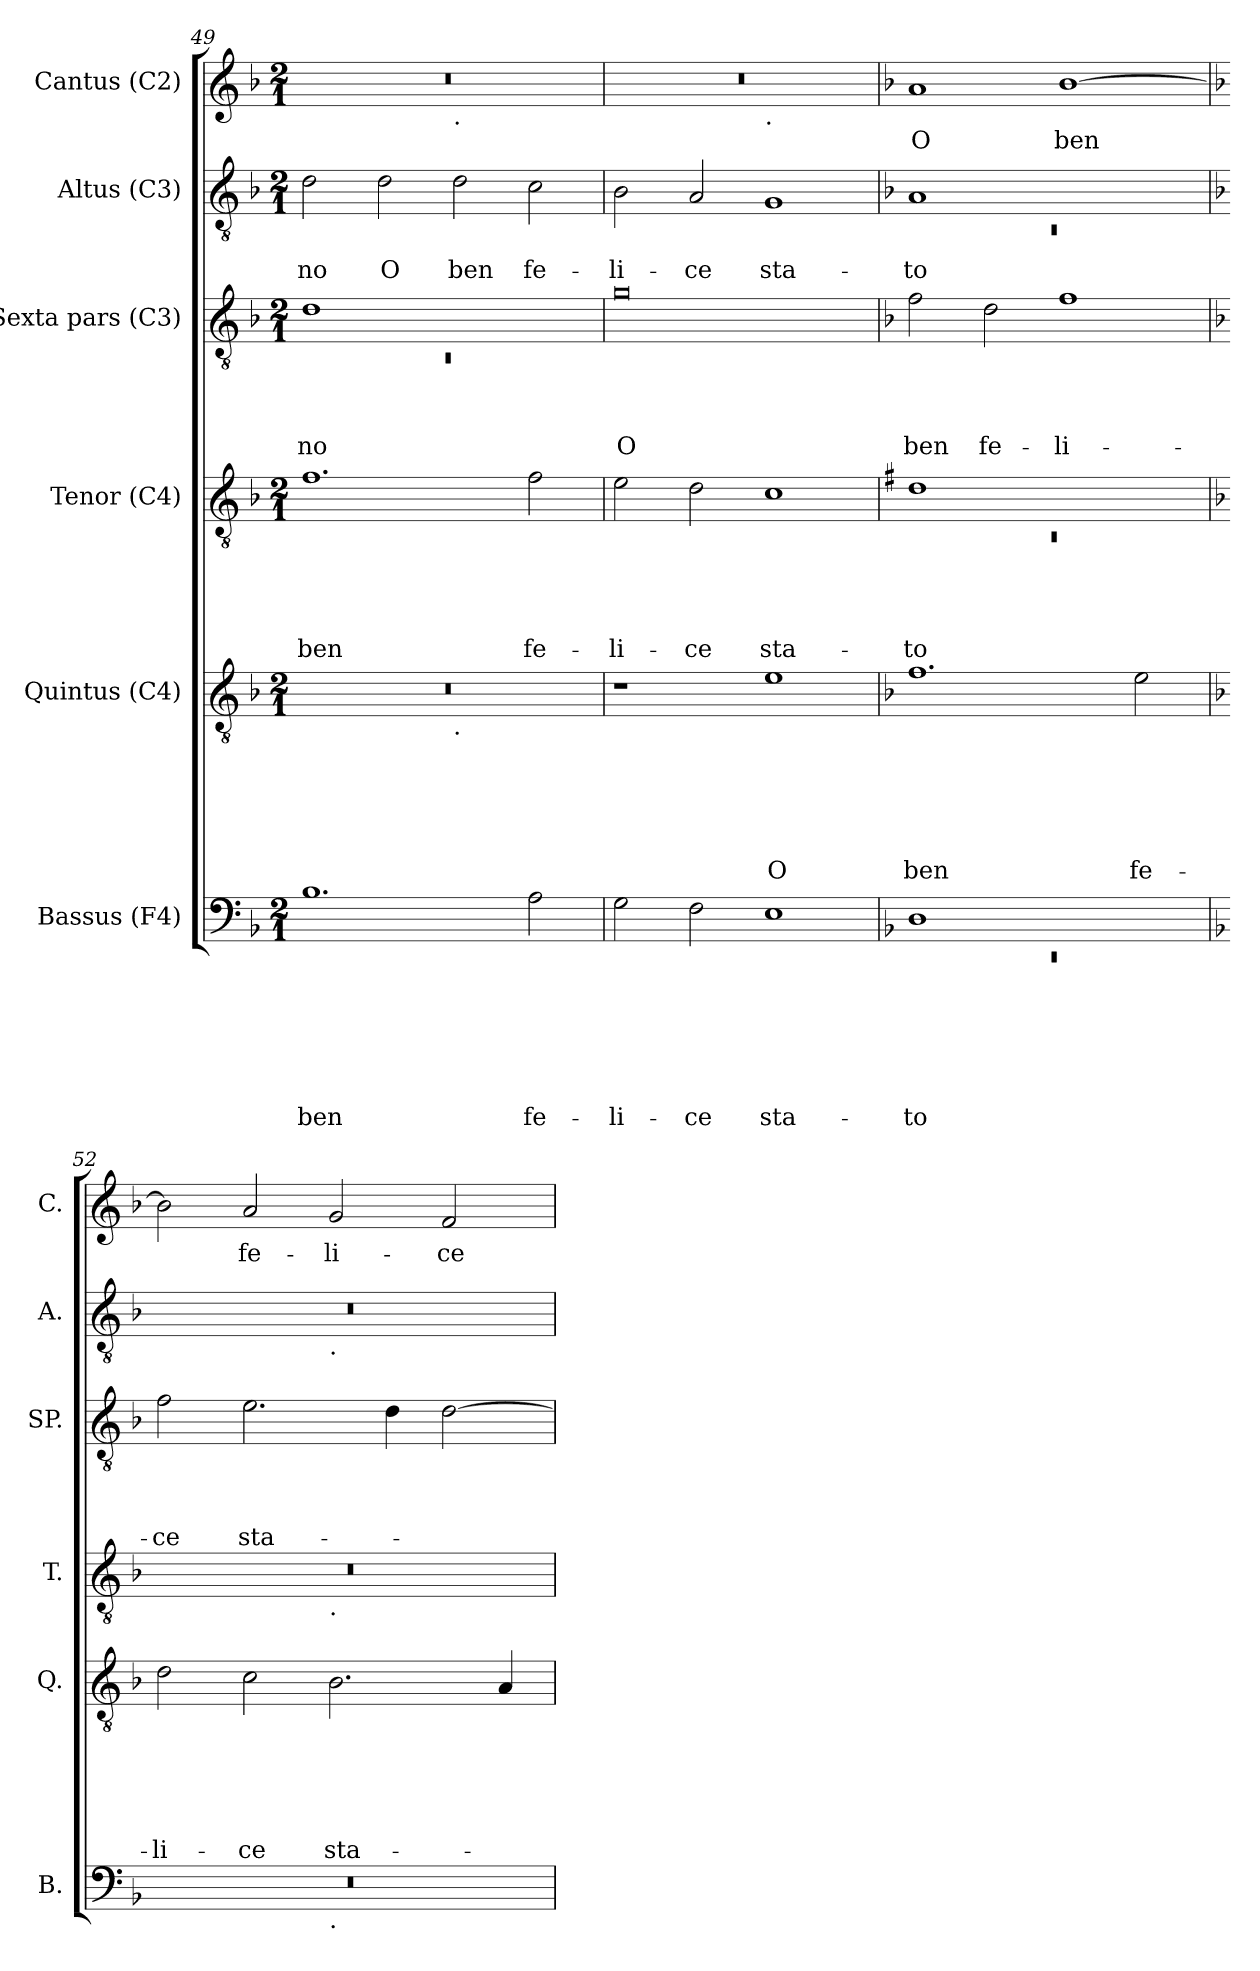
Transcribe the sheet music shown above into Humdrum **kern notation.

**kern	**text	**text	**text	**text	**text	**text	**text	**kern	**text	**text	**text	**text	**text	**text	**kern	**text	**text	**text	**text	**text	**kern	**text	**text	**text	**text	**kern	**text	**text	**kern	**text
*part6	*part6	*part6	*part6	*part6	*part6	*part6	*part6	*part5	*part5	*part5	*part5	*part5	*part5	*part5	*part4	*part4	*part4	*part4	*part4	*part4	*part3	*part3	*part3	*part3	*part3	*part2	*part2	*part2	*part1	*part1
*staff6	*staff6	*staff6	*staff6	*staff6	*staff6	*staff6	*staff6	*staff5	*staff5	*staff5	*staff5	*staff5	*staff5	*staff5	*staff4	*staff4	*staff4	*staff4	*staff4	*staff4	*staff3	*staff3	*staff3	*staff3	*staff3	*staff2	*staff2	*staff2	*staff1	*staff1
*I"Bassus (F4)	*	*	*	*	*	*	*	*I"Quintus (C4)	*	*	*	*	*	*	*I"Tenor (C4)	*	*	*	*	*	*I"Sexta pars (C3)	*	*	*	*	*I"Altus (C3)	*	*	*I"Cantus (C2)	*
*I'B.	*	*	*	*	*	*	*	*I'Q.	*	*	*	*	*	*	*I'T.	*	*	*	*	*	*I'SP.	*	*	*	*	*I'A.	*	*	*I'C.	*
*clefF4	*	*	*	*	*	*	*	*clefGv2	*	*	*	*	*	*	*clefGv2	*	*	*	*	*	*clefGv2	*	*	*	*	*clefGv2	*	*	*clefG2	*
*k[b-]	*	*	*	*	*	*	*	*k[b-]	*	*	*	*	*	*	*k[b-]	*	*	*	*	*	*k[b-]	*	*	*	*	*k[b-]	*	*	*k[b-]	*
*F:	*	*	*	*	*	*	*	*F:	*	*	*	*	*	*	*F:	*	*	*	*	*	*F:	*	*	*	*	*F:	*	*	*F:	*
*M2/1	*	*	*	*	*	*	*	*M2/1	*	*	*	*	*	*	*M2/1	*	*	*	*	*	*M2/1	*	*	*	*	*M2/1	*	*	*M2/1	*
=49	=49	=49	=49	=49	=49	=49	=49	=49	=49	=49	=49	=49	=49	=49	=49	=49	=49	=49	=49	=49	=49	=49	=49	=49	=49	=49	=49	=49	=49	=49
*	*	*	*	*	*	*	*	*	*	*	*	*	*	*	*	*	*	*	*	*	*^	*	*	*	*	*	*	*	*	*
!	!	!	!	!	!	!	!LO:LY:b	!	!	!	!	!	!	!	!	!	!	!	!	!LO:LY:b	!	!LO:N:vis=1	!	!	!	!LO:LY:b	!	!	!LO:LY:b	!	!
*	*	*	*	*	*	*	*	*^	*	*	*	*	*	*	*	*	*	*	*	*	*	*	*	*	*	*	*	*	*	*^	*
1.B-	.	.	.	.	.	.	ben	0r	1ryy	.	.	.	.	.	.	1.f	.	.	.	.	ben	1d	0rC	.	.	.	-no	2d\	.	-no	0r	1ryy	.
!	!	!	!	!	!	!	!	!	!	!	!	!	!	!	!	!	!	!	!	!	!	!	!	!	!	!	!	!	!	!LO:LY:b	!	!	!
.	.	.	.	.	.	.	.	.	.	.	.	.	.	.	.	.	.	.	.	.	.	.	.	.	.	.	.	2d\	.	O	.	.	.
!	!	!	!	!	!	!	!	!	!	!	!	!	!	!	!	!	!	!	!	!	!	!	!	!	!	!	!	!	!	!	!	!LO:TX:b:t=.	!
!	!	!	!	!	!	!	!	!	!LO:TX:b:t=.	!	!	!	!	!	!	!	!	!	!	!	!	!	!	!	!	!	!	!	!	!	!	!	!
!	!	!	!	!	!	!	!	!	!	!	!	!	!	!	!	!	!	!	!	!	!	!	!	!	!	!	!	!	!	!LO:LY:b	!	!	!
.	.	.	.	.	.	.	.	.	1ryy	.	.	.	.	.	.	.	.	.	.	.	.	1ryy	.	.	.	.	.	2d\	.	ben	.	1ryy	.
!	!	!	!	!	!	!	!LO:LY:b	!	!	!	!	!	!	!	!	!	!	!	!	!	!LO:LY:b	!	!	!	!	!	!	!	!	!LO:LY:b	!	!	!
2A\	.	.	.	.	.	.	fe-	.	.	.	.	.	.	.	.	2f\	.	.	.	.	fe-	.	.	.	.	.	.	2c\	.	fe-	.	.	.
*	*	*	*	*	*	*	*	*	*	*	*	*	*	*	*	*	*	*	*	*	*	*v	*v	*	*	*	*	*	*	*	*	*	*
=50	=50	=50	=50	=50	=50	=50	=50	=50	=50	=50	=50	=50	=50	=50	=50	=50	=50	=50	=50	=50	=50	=50	=50	=50	=50	=50	=50	=50	=50	=50	=50	=50
!	!	!	!	!	!	!	!LO:LY:b	!	!	!	!	!	!	!	!	!	!	!	!	!	!LO:LY:b	!	!	!	!	!LO:LY:b:rj	!	!	!LO:LY:b	!	!	!
*	*	*	*	*	*	*	*	*v	*v	*	*	*	*	*	*	*	*	*	*	*	*	*	*	*	*	*	*	*	*	*	*	*
2G\	.	.	.	.	.	.	-li-	1r	.	.	.	.	.	.	2e\	.	.	.	.	-li-	0g	.	.	.	O	2B-\	.	-li-	0r	1ryy	.
!	!	!	!	!	!	!	!LO:LY:b	!	!	!	!	!	!	!	!	!	!	!	!	!LO:LY:b	!	!	!	!	!	!	!	!LO:LY:b	!	!	!
2F\	.	.	.	.	.	.	-ce	.	.	.	.	.	.	.	2d\	.	.	.	.	-ce	.	.	.	.	.	2A/	.	-ce	.	.	.
!	!	!	!	!	!	!	!	!	!	!	!	!	!	!	!	!	!	!	!	!	!	!	!	!	!	!	!	!	!	!LO:TX:b:t=.	!
!	!	!	!	!	!	!	!LO:LY:b	!	!	!	!	!	!	!LO:LY:b	!	!	!	!	!	!LO:LY:b	!	!	!	!	!	!	!	!LO:LY:b	!	!	!
1E	.	.	.	.	.	.	sta-	1e	.	.	.	.	.	O	1c	.	.	.	.	sta-	.	.	.	.	.	1G	.	sta-	.	1ryy	.
*	*	*	*	*	*	*	*	*	*	*	*	*	*	*	*	*	*	*	*	*	*	*	*	*	*	*	*	*	*v	*v	*
=51	=51	=51	=51	=51	=51	=51	=51	=51	=51	=51	=51	=51	=51	=51	=51	=51	=51	=51	=51	=51	=51	=51	=51	=51	=51	=51	=51	=51	=51	=51
*	*	*	*	*	*	*	*	*	*	*	*	*	*	*	*k[f#]	*	*	*	*	*	*	*	*	*	*	*	*	*	*	*
*	*	*	*	*	*	*	*	*	*	*	*	*	*	*	*G:	*	*	*	*	*	*	*	*	*	*	*	*	*	*	*
*^	*	*	*	*	*	*	*	*	*	*	*	*	*	*	*^	*	*	*	*	*	*	*	*	*	*	*^	*	*	*^	*
!	!LO:N:vis=1	!	!	!	!	!	!	!LO:LY:b	!	!	!	!	!	!	!LO:LY:b	!	!LO:N:vis=1	!	!	!	!	!LO:LY:b	!	!	!	!	!LO:LY:b	!	!LO:N:vis=1	!	!LO:LY:b	!	!	!LO:LY:b
*	*	*	*	*	*	*	*	*	*	*	*	*	*	*	*	*	*	*	*	*	*	*	*	*	*	*	*	*	*	*	*	*v	*v	*
1D	0rEE	.	.	.	.	.	.	-to	1.f	.	.	.	.	.	ben	1d	0rC	.	.	.	.	-to	2f\	.	.	.	ben	1A	0rC	.	-to	1a	O
!	!	!	!	!	!	!	!	!	!	!	!	!	!	!	!	!	!	!	!	!	!	!	!	!	!	!	!LO:LY:b	!	!	!	!	!	!
.	.	.	.	.	.	.	.	.	.	.	.	.	.	.	.	.	.	.	.	.	.	.	2d\	.	.	.	fe-	.	.	.	.	.	.
!	!	!	!	!	!	!	!	!	!	!	!	!	!	!	!	!	!	!	!	!	!	!	!	!	!	!	!LO:LY:b:rj	!	!	!	!	!	!LO:LY:b
1ryy	.	.	.	.	.	.	.	.	.	.	.	.	.	.	.	1ryy	.	.	.	.	.	.	1f	.	.	.	-li-	1ryy	.	.	.	[<1b-	ben
!	!	!	!	!	!	!	!	!	!	!	!	!	!	!	!LO:LY:b	!	!	!	!	!	!	!	!	!	!	!	!	!	!	!	!	!	!
.	.	.	.	.	.	.	.	.	2e\	.	.	.	.	.	fe-	.	.	.	.	.	.	.	.	.	.	.	.	.	.	.	.	.	.
!!LO:LB:g=z
=52	=52	=52	=52	=52	=52	=52	=52	=52	=52	=52	=52	=52	=52	=52	=52	=52	=52	=52	=52	=52	=52	=52	=52	=52	=52	=52	=52	=52	=52	=52	=52	=52	=52
*	*	*	*	*	*	*	*	*	*	*	*	*	*	*	*	*k[b-]	*	*	*	*	*	*	*	*	*	*	*	*	*	*	*	*	*
*	*	*	*	*	*	*	*	*	*	*	*	*	*	*	*	*F:	*	*	*	*	*	*	*	*	*	*	*	*	*	*	*	*	*
!	!	!	!	!	!	!	!	!	!	!	!	!	!	!	!LO:LY:b	!	!	!	!	!	!	!	!	!	!	!	!LO:LY:b	!	!	!	!	!	!
0r	1ryy	.	.	.	.	.	.	.	2d\	.	.	.	.	.	-li-	0r	1ryy	.	.	.	.	.	2f\	.	.	.	-ce	0r	1ryy	.	.	2b-\]	.
!	!	!	!	!	!	!	!	!	!	!	!	!	!	!	!LO:LY:b	!	!	!	!	!	!	!	!	!	!	!	!LO:LY:b	!	!	!	!	!	!LO:LY:b
.	.	.	.	.	.	.	.	.	2c\	.	.	.	.	.	-ce	.	.	.	.	.	.	.	2.e\	.	.	.	sta-	.	.	.	.	2a/	fe-
!	!	!	!	!	!	!	!	!	!	!	!	!	!	!	!	!	!	!	!	!	!	!	!	!	!	!	!	!	!LO:TX:b:t=.	!	!	!	!
!	!	!	!	!	!	!	!	!	!	!	!	!	!	!	!	!	!LO:TX:b:t=.	!	!	!	!	!	!	!	!	!	!	!	!	!	!	!	!
!	!LO:TX:b:t=.	!	!	!	!	!	!	!	!	!	!	!	!	!	!	!	!	!	!	!	!	!	!	!	!	!	!	!	!	!	!	!	!
!	!	!	!	!	!	!	!	!	!	!	!	!	!	!	!LO:LY:b	!	!	!	!	!	!	!	!	!	!	!	!	!	!	!	!	!	!LO:LY:b
.	1ryy	.	.	.	.	.	.	.	2.B-\	.	.	.	.	.	sta-	.	1ryy	.	.	.	.	.	.	.	.	.	.	.	1ryy	.	.	2g/	-li-
.	.	.	.	.	.	.	.	.	.	.	.	.	.	.	.	.	.	.	.	.	.	.	4d\	.	.	.	.	.	.	.	.	.	.
!	!	!	!	!	!	!	!	!	!	!	!	!	!	!	!	!	!	!	!	!	!	!	!	!	!	!	!	!	!	!	!	!	!LO:LY:b
.	.	.	.	.	.	.	.	.	.	.	.	.	.	.	.	.	.	.	.	.	.	.	[>2d\	.	.	.	.	.	.	.	.	2f/	-ce
.	.	.	.	.	.	.	.	.	4A/	.	.	.	.	.	.	.	.	.	.	.	.	.	.	.	.	.	.	.	.	.	.	.	.
*v	*v	*	*	*	*	*	*	*	*	*	*	*	*	*	*	*v	*v	*	*	*	*	*	*	*	*	*	*	*v	*v	*	*	*	*
=	=	=	=	=	=	=	=	=	=	=	=	=	=	=	=	=	=	=	=	=	=	=	=	=	=	=	=	=	=	=
*-	*-	*-	*-	*-	*-	*-	*-	*-	*-	*-	*-	*-	*-	*-	*-	*-	*-	*-	*-	*-	*-	*-	*-	*-	*-	*-	*-	*-	*-	*-
